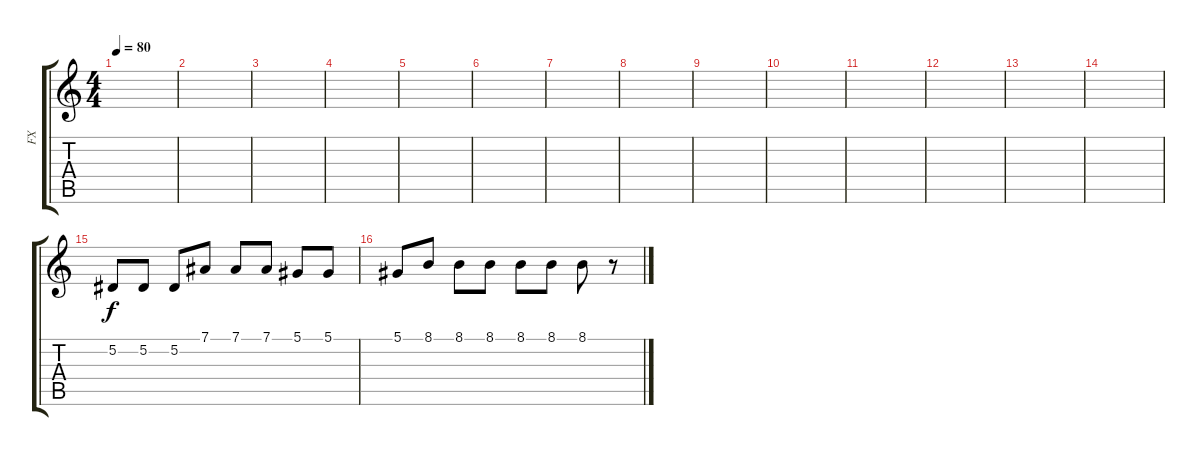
\track ("FX" "FX") {instrument pad2warm}
\staff {score tabs}
\tuning (Eb4 Bb3 Gb3 Db3 Ab2 Eb2) {hide}
\ts (4 4)
\tempo 80
\clef g2
\ks c
|
|
|
|
|
|
|
|
|
|
|
|
|
|
5.2.8 5.2.8 5.2.8 7.1.8 7.1.8 7.1.8 5.1.8 5.1.8 |
5.1.8 8.1.8 8.1.8 8.1.8 8.1.8 8.1.8 8.1.8 r.8
